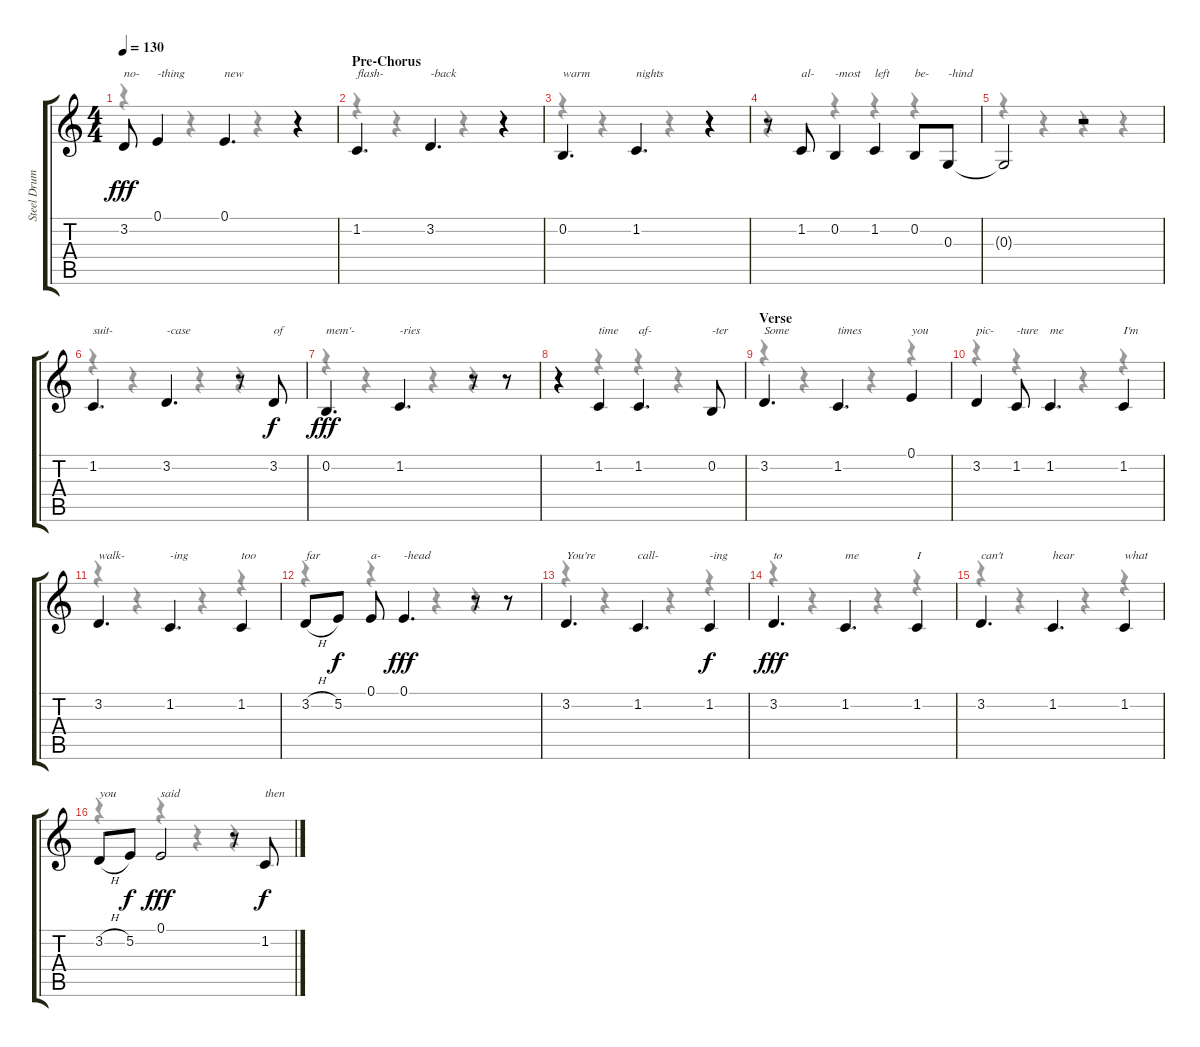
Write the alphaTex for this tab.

\track ("Steel Drums" "Steel Drum") {instrument steeldrums}
\staff {score tabs}
\tuning (E4 B3 G3 D3 A2 E2) {hide}
\voice
\ts (4 4)
\tempo 130
\clef g2
\ks c
3.2.8{txt "no-" dy fff} 0.1.4{txt "-thing"} 0.1.4{d txt "new"} r.4 |
\section ("" "Pre-Chorus")
1.2.4{d txt "flash-"} 3.2.4{d txt "-back"} r.4 |
0.2.4{d txt "warm"} 1.2.4{d txt "nights"} r.4 |
r.8 1.2.8{txt "al-"} 0.2.4{txt "-most"} 1.2.4{txt "left"} 0.2.8{txt "be-"} 0.3.8{txt "-hind"} |
0.3{t}.2 r.2 |
1.2.4{d txt "suit-"} 3.2.4{d txt "-case"} r.8 3.2.8{txt "of" dy f} |
0.2.4{d txt "mem'-" dy fff} 1.2.4{d txt "-ries"} r.8 r.8 |
r.4 1.2.4{txt "time"} 1.2.4{d txt "af-"} 0.2.8{txt "-ter"} |
\section ("" "Verse")
3.2.4{d txt "Some"} 1.2.4{d txt "times"} 0.1.4{txt "you"} |
3.2.4{txt "pic-"} 1.2.8{txt "-ture"} 1.2.4{d txt "me"} 1.2.4{txt "I'm"} |
3.2.4{d txt "walk-"} 1.2.4{d txt "-ing"} 1.2.4{txt "too"} |
3.2{h}.8{txt "far"} 5.2.8{dy f} 0.1.8{txt "a-"} 0.1.4{d txt "-head" dy fff} r.8 r.8 |
3.2.4{d txt "You're"} 1.2.4{d txt "call-"} 1.2.4{txt "-ing" dy f} |
3.2.4{d txt "to" dy fff} 1.2.4{d txt "me"} 1.2.4{txt "I"} |
3.2.4{d txt "can't"} 1.2.4{d txt "hear"} 1.2.4{txt "what"} |
3.2{h}.8{txt "you"} 5.2.8{dy f} 0.1.2{txt "said" dy fff} r.8 1.2.8{txt "then" dy f}
\voice
\clef g2
\ottava regular
\simile none
\ks c
r.4{dy f} r.4 r.4 r.4 |
r.4 r.4 r.4 r.4 |
r.4 r.4 r.4 r.4 |
r.4 r.4 r.4 r.4 |
r.4 r.4 r.4 r.4 |
r.4 r.4 r.4 r.4 |
r.4 r.4 r.4 r.4 |
r.4 r.4 r.4 r.4 |
r.4 r.4 r.4 r.4 |
r.4 r.4 r.4 r.4 |
r.4 r.4 r.4 r.4 |
r.4 r.4 r.4 r.4 |
r.4 r.4 r.4 r.4 |
r.4 r.4 r.4 r.4 |
r.4 r.4 r.4 r.4 |
r.4 r.4 r.4 r.4
